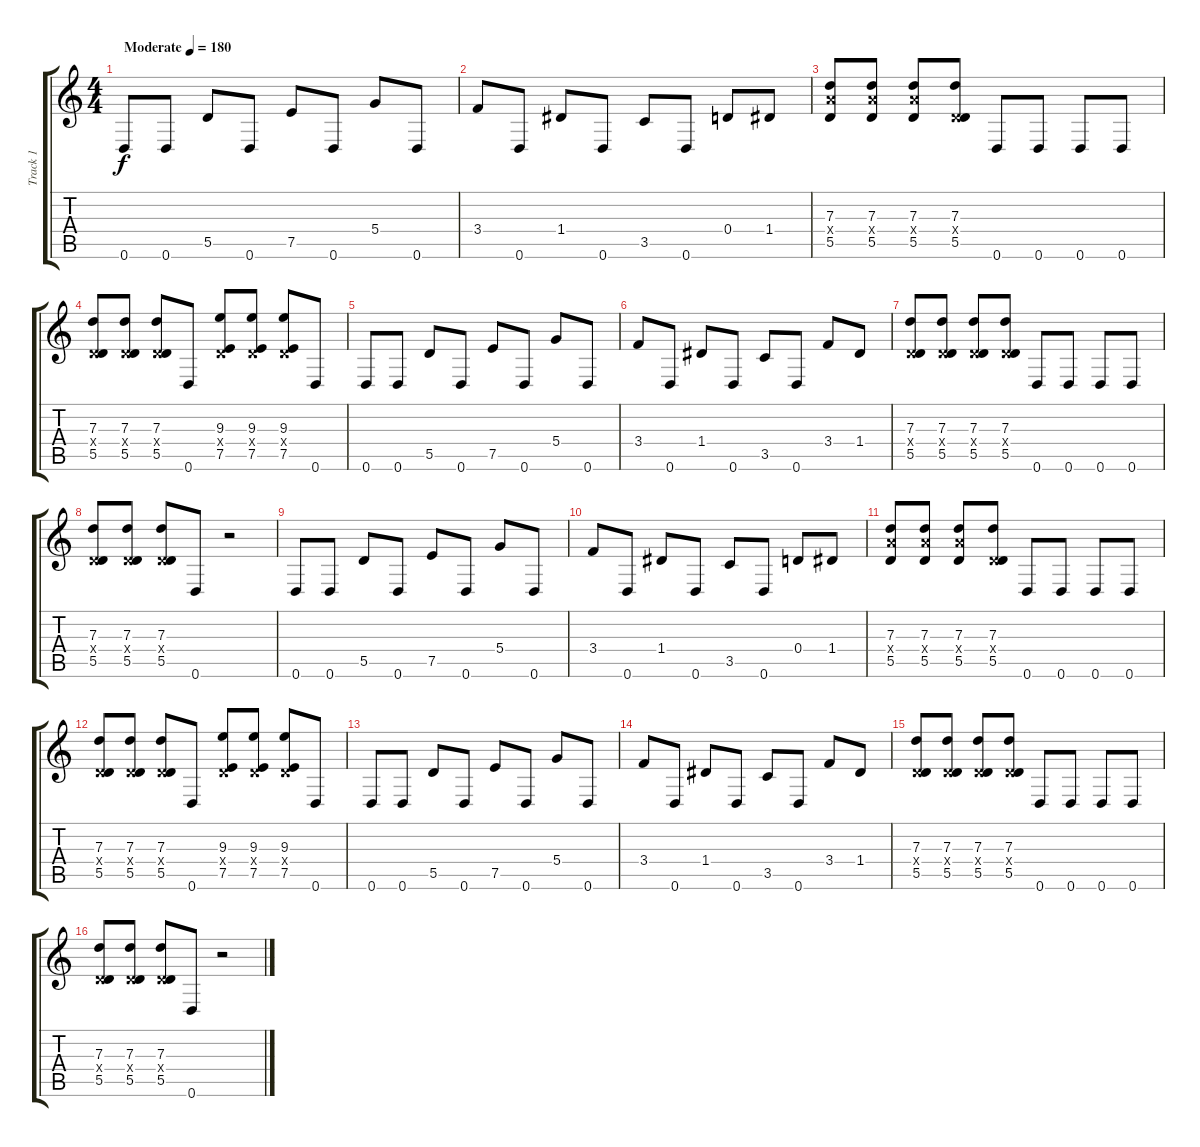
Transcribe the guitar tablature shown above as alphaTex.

\track ("Track 1" "Track 1") {instrument distortionguitar}
\staff {score tabs}
\tuning (E4 B3 G3 D3 A2 D2) {hide}
\ts (4 4)
\tempo (180 "Moderate")
\clef g2
\ks c
0.6.8{dy f instrument distortionguitar} 0.6.8 5.5.8 0.6.8 7.5.8 0.6.8 5.4.8 0.6.8 |
3.4.8 0.6.8 1.4.8 0.6.8 3.5.8 0.6.8 0.4.8 1.4.8 |
(7.3 7.4{x} 5.5).8 (7.3 7.4{x} 5.5).8 (7.3 7.4{x} 5.5).8 (7.3 0.4{x} 5.5).8 0.6.8 0.6.8 0.6.8 0.6.8 |
(7.3 0.4{x} 5.5).8 (7.3 0.4{x} 5.5).8 (7.3 0.4{x} 5.5).8 0.6.8 (9.3 0.4{x} 7.5).8 (9.3 0.4{x} 7.5).8 (9.3 0.4{x} 7.5).8 0.6.8 |
0.6.8 0.6.8 5.5.8 0.6.8 7.5.8 0.6.8 5.4.8 0.6.8 |
3.4.8 0.6.8 1.4.8 0.6.8 3.5.8 0.6.8 3.4.8 1.4.8 |
(7.3 0.4{x} 5.5).8 (7.3 0.4{x} 5.5).8 (7.3 0.4{x} 5.5).8 (7.3 0.4{x} 5.5).8 0.6.8 0.6.8 0.6.8 0.6.8 |
(7.3 0.4{x} 5.5).8 (7.3 0.4{x} 5.5).8 (7.3 0.4{x} 5.5).8 0.6.8 r.2 |
0.6.8 0.6.8 5.5.8 0.6.8 7.5.8 0.6.8 5.4.8 0.6.8 |
3.4.8 0.6.8 1.4.8 0.6.8 3.5.8 0.6.8 0.4.8 1.4.8 |
(7.3 7.4{x} 5.5).8 (7.3 7.4{x} 5.5).8 (7.3 7.4{x} 5.5).8 (7.3 0.4{x} 5.5).8 0.6.8 0.6.8 0.6.8 0.6.8 |
(7.3 0.4{x} 5.5).8 (7.3 0.4{x} 5.5).8 (7.3 0.4{x} 5.5).8 0.6.8 (9.3 0.4{x} 7.5).8 (9.3 0.4{x} 7.5).8 (9.3 0.4{x} 7.5).8 0.6.8 |
0.6.8 0.6.8 5.5.8 0.6.8 7.5.8 0.6.8 5.4.8 0.6.8 |
3.4.8 0.6.8 1.4.8 0.6.8 3.5.8 0.6.8 3.4.8 1.4.8 |
(7.3 0.4{x} 5.5).8 (7.3 0.4{x} 5.5).8 (7.3 0.4{x} 5.5).8 (7.3 0.4{x} 5.5).8 0.6.8 0.6.8 0.6.8 0.6.8 |
(7.3 0.4{x} 5.5).8 (7.3 0.4{x} 5.5).8 (7.3 0.4{x} 5.5).8 0.6.8 r.2
